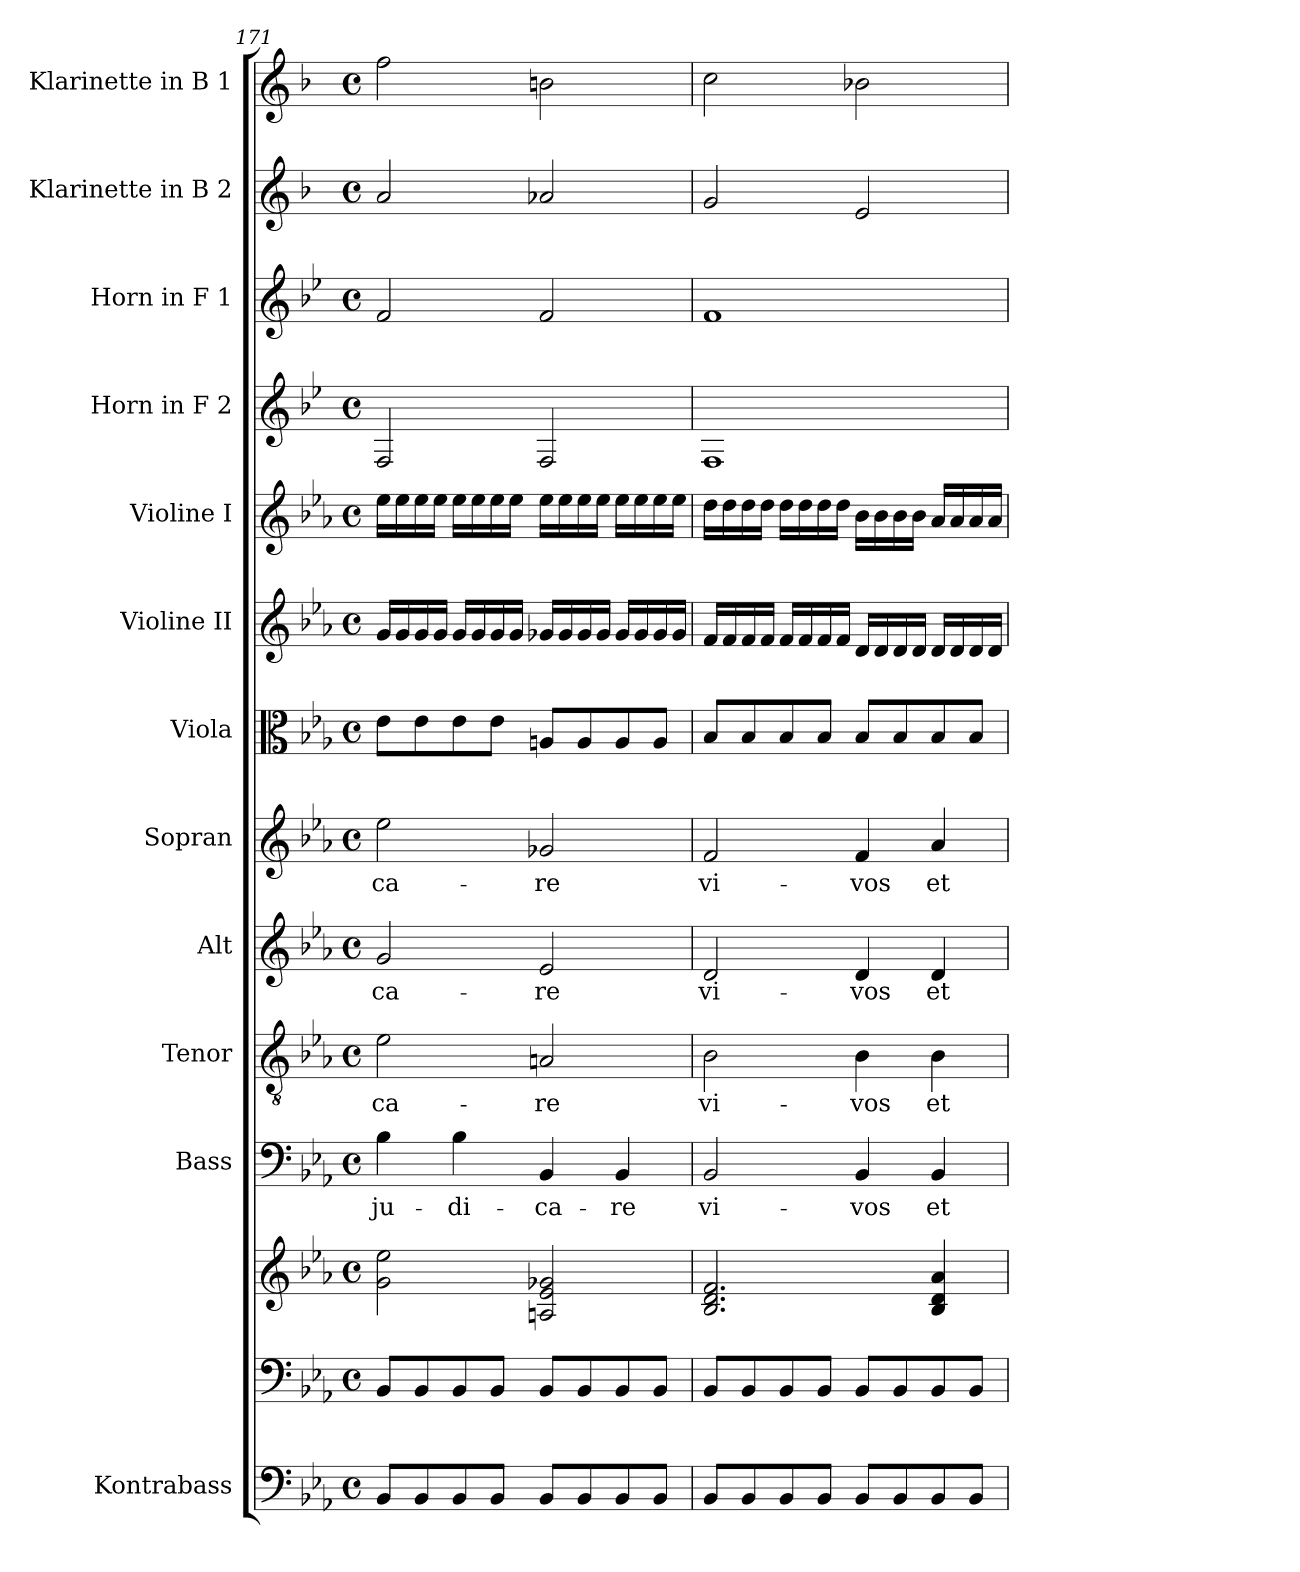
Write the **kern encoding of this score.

**kern	**kern	**kern	**kern	**text	**kern	**text	**kern	**text	**kern	**text	**kern	**kern	**kern	**kern	**kern	**kern	**kern
*part13	*part12	*part12	*part11	*part11	*part10	*part10	*part9	*part9	*part8	*part8	*part7	*part6	*part5	*part4	*part3	*part2	*part1
*staff14	*staff13	*staff12	*staff11	*staff11	*staff10	*staff10	*staff9	*staff9	*staff8	*staff8	*staff7	*staff6	*staff5	*staff4	*staff3	*staff2	*staff1
*I"Kontrabass	*	*	*I"Bass	*	*I"Tenor	*	*I"Alt	*	*I"Sopran	*	*I"Viola	*I"Violine II	*I"Violine I	*I"Horn in F 2	*I"Horn in F 1	*I"Klarinette in B 2	*I"Klarinette in B 1
*I'Kb.	*	*	*I'B	*	*I'T	*	*I'A	*	*I'S	*	*I'Vla.	*I'Vl. II	*I'Vl. I	*I'Hrn. 2	*I'Hrn. 1	*	*
*clefF4	*clefF4	*clefG2	*clefF4	*	*clefGv2	*	*clefG2	*	*clefG2	*	*clefC3	*clefG2	*clefG2	*clefG2	*clefG2	*clefG2	*clefG2
*ITrd7c12	*	*	*	*	*	*	*	*	*	*	*	*	*	*ITrd4c7	*ITrd4c7	*ITrd1c2	*ITrd1c2
*k[b-e-a-]	*k[b-e-a-]	*k[b-e-a-]	*k[b-e-a-]	*	*k[b-e-a-]	*	*k[b-e-a-]	*	*k[b-e-a-]	*	*k[b-e-a-]	*k[b-e-a-]	*k[b-e-a-]	*k[b-e-a-]	*k[b-e-a-]	*k[b-e-a-]	*k[b-e-a-]
*E-:	*E-:	*E-:	*E-:	*	*E-:	*	*E-:	*	*E-:	*	*E-:	*E-:	*E-:	*E-:	*E-:	*E-:	*E-:
*M4/4	*M4/4	*M4/4	*M4/4	*	*M4/4	*	*M4/4	*	*M4/4	*	*M4/4	*M4/4	*M4/4	*M4/4	*M4/4	*M4/4	*M4/4
*met(c)	*met(c)	*met(c)	*met(c)	*	*met(c)	*	*met(c)	*	*met(c)	*	*met(c)	*met(c)	*met(c)	*met(c)	*met(c)	*met(c)	*met(c)
=171	=171	=171	=171	=171	=171	=171	=171	=171	=171	=171	=171	=171	=171	=171	=171	=171	=171
!	!	!	!	!LO:LY:b	!	!LO:LY:b	!	!LO:LY:b	!	!LO:LY:b	!	!	!	!	!	!	!
8BBB-/L	8BB-/L	2g\ 2ee-\	4B-\	ju-	2e-\	-ca-	2g/	-ca-	2ee-\	-ca-	8e-\L	16g/LL	16ee-\LL	2BB-/	2B-/	2g/	2ee-\
.	.	.	.	.	.	.	.	.	.	.	.	16g/	16ee-\	.	.	.	.
8BBB-/	8BB-/	.	.	.	.	.	.	.	.	.	8e-\	16g/	16ee-\	.	.	.	.
.	.	.	.	.	.	.	.	.	.	.	.	16g/JJ	16ee-\JJ	.	.	.	.
!	!	!	!	!LO:LY:b	!	!	!	!	!	!	!	!	!	!	!	!	!
8BBB-/	8BB-/	.	4B-\	-di-	.	.	.	.	.	.	8e-\	16g/LL	16ee-\LL	.	.	.	.
.	.	.	.	.	.	.	.	.	.	.	.	16g/	16ee-\	.	.	.	.
8BBB-/J	8BB-/J	.	.	.	.	.	.	.	.	.	8e-\J	16g/	16ee-\	.	.	.	.
.	.	.	.	.	.	.	.	.	.	.	.	16g/JJ	16ee-\JJ	.	.	.	.
!	!	!	!	!LO:LY:b	!	!LO:LY:b	!	!LO:LY:b	!	!LO:LY:b	!	!	!	!	!	!	!
8BBB-/L	8BB-/L	2An/ 2e-/ 2g-X/	4BB-/	-ca-	2An/	-re	2e-/	-re	2g-X/	-re	8An/L	16g-X/LL	16ee-\LL	2BB-/	2B-/	2g-X/	2an\
.	.	.	.	.	.	.	.	.	.	.	.	16g-/	16ee-\	.	.	.	.
8BBB-/	8BB-/	.	.	.	.	.	.	.	.	.	8A/	16g-/	16ee-\	.	.	.	.
.	.	.	.	.	.	.	.	.	.	.	.	16g-/JJ	16ee-\JJ	.	.	.	.
!	!	!	!	!LO:LY:b	!	!	!	!	!	!	!	!	!	!	!	!	!
8BBB-/	8BB-/	.	4BB-/	-re	.	.	.	.	.	.	8A/	16g-/LL	16ee-\LL	.	.	.	.
.	.	.	.	.	.	.	.	.	.	.	.	16g-/	16ee-\	.	.	.	.
8BBB-/J	8BB-/J	.	.	.	.	.	.	.	.	.	8A/J	16g-/	16ee-\	.	.	.	.
.	.	.	.	.	.	.	.	.	.	.	.	16g-/JJ	16ee-\JJ	.	.	.	.
=172	=172	=172	=172	=172	=172	=172	=172	=172	=172	=172	=172	=172	=172	=172	=172	=172	=172
!	!	!	!	!LO:LY:b	!	!LO:LY:b	!	!LO:LY:b	!	!LO:LY:b	!	!	!	!	!	!	!
8BBB-/L	8BB-/L	2.B-/ 2.d/ 2.f/	2BB-/	vi-	2B-\	vi-	2d/	vi-	2f/	vi-	8B-/L	16f/LL	16dd\LL	1BB-	1B-	2f/	2b-\
.	.	.	.	.	.	.	.	.	.	.	.	16f/	16dd\	.	.	.	.
8BBB-/	8BB-/	.	.	.	.	.	.	.	.	.	8B-/	16f/	16dd\	.	.	.	.
.	.	.	.	.	.	.	.	.	.	.	.	16f/JJ	16dd\JJ	.	.	.	.
8BBB-/	8BB-/	.	.	.	.	.	.	.	.	.	8B-/	16f/LL	16dd\LL	.	.	.	.
.	.	.	.	.	.	.	.	.	.	.	.	16f/	16dd\	.	.	.	.
8BBB-/J	8BB-/J	.	.	.	.	.	.	.	.	.	8B-/J	16f/	16dd\	.	.	.	.
.	.	.	.	.	.	.	.	.	.	.	.	16f/JJ	16dd\JJ	.	.	.	.
!	!	!	!	!LO:LY:b	!	!LO:LY:b	!	!LO:LY:b	!	!LO:LY:b	!	!	!	!	!	!	!
8BBB-/L	8BB-/L	.	4BB-/	-vos	4B-\	-vos	4d/	-vos	4f/	-vos	8B-/L	16d/LL	16b-\LL	.	.	2d/	2a-X\
.	.	.	.	.	.	.	.	.	.	.	.	16d/	16b-\	.	.	.	.
8BBB-/	8BB-/	.	.	.	.	.	.	.	.	.	8B-/	16d/	16b-\	.	.	.	.
.	.	.	.	.	.	.	.	.	.	.	.	16d/JJ	16b-\JJ	.	.	.	.
!	!	!	!	!LO:LY:b	!	!LO:LY:b	!	!LO:LY:b	!	!LO:LY:b	!	!	!	!	!	!	!
8BBB-/	8BB-/	4B-/ 4d/ 4a-/	4BB-/	et	4B-\	et	4d/	et	4a-/	et	8B-/	16d/LL	16a-/LL	.	.	.	.
.	.	.	.	.	.	.	.	.	.	.	.	16d/	16a-/	.	.	.	.
8BBB-/J	8BB-/J	.	.	.	.	.	.	.	.	.	8B-/J	16d/	16a-/	.	.	.	.
.	.	.	.	.	.	.	.	.	.	.	.	16d/JJ	16a-/JJ	.	.	.	.
=	=	=	=	=	=	=	=	=	=	=	=	=	=	=	=	=	=
*-	*-	*-	*-	*-	*-	*-	*-	*-	*-	*-	*-	*-	*-	*-	*-	*-	*-
